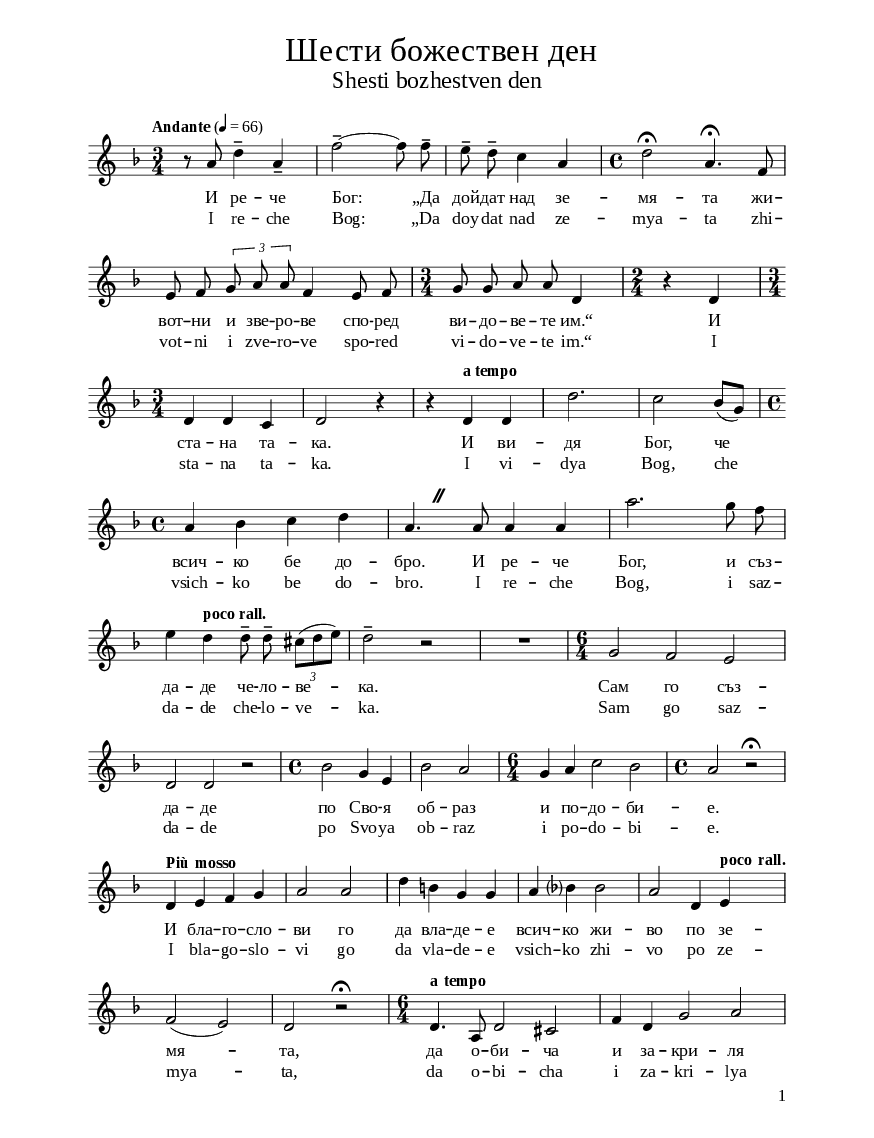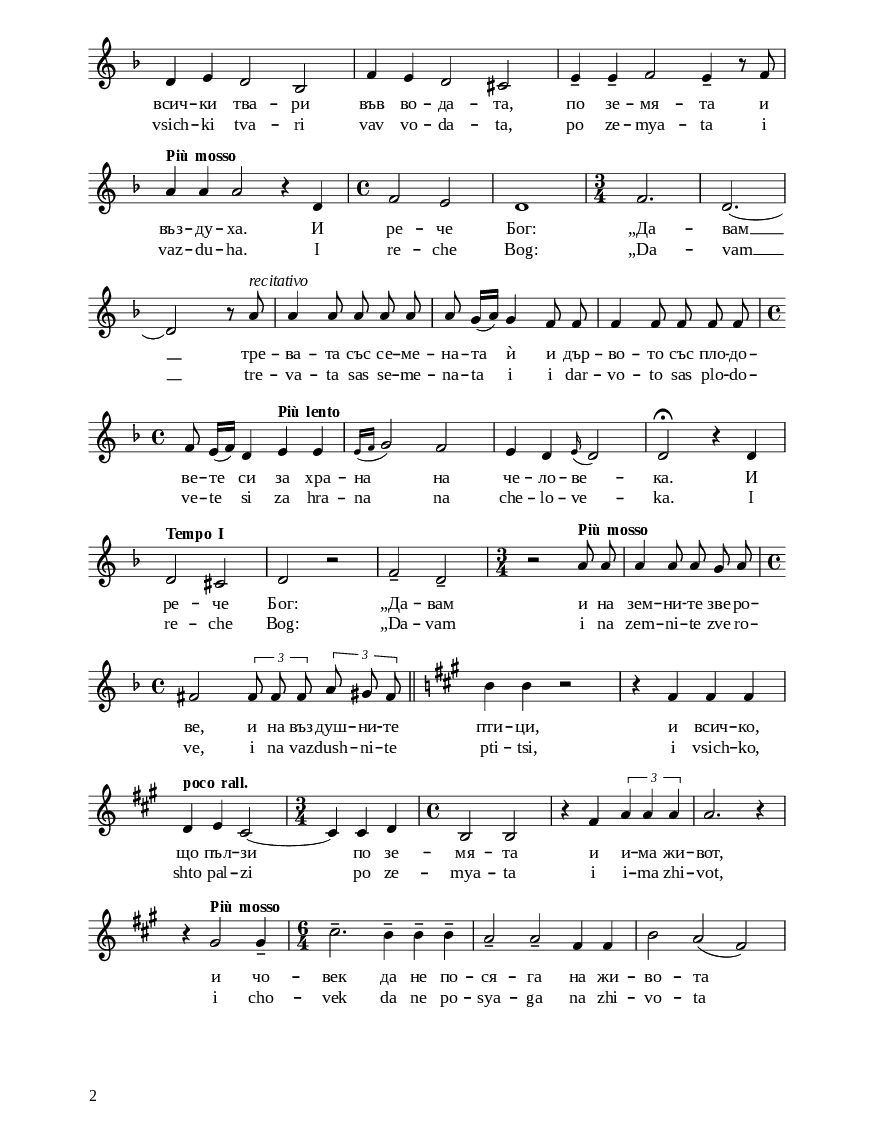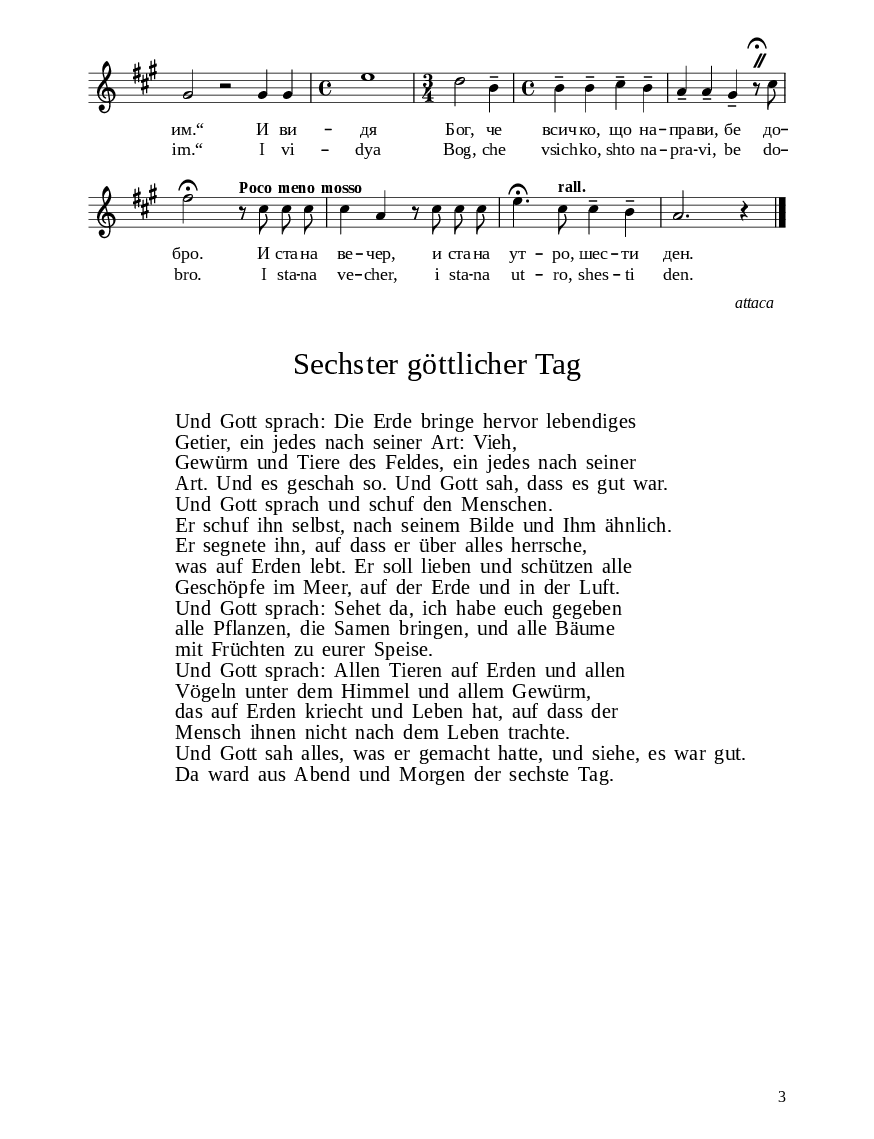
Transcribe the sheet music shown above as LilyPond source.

\version "2.24.0"

% include paper part and global functions
\include "include/globals.ily"

\bookpart {
  \include "include/bookpart-paper.ily"
  \score {
    \include "include/score-layout.ily"

    \new Voice \absolute {
      \clef treble
      \key d \minor
      \time 3/4
      \tempoFunc "Andante" 4 "66"
      \autoBeamOff
      r8 a'8  d''4 -- a'4 --
      | % 183
      f''2 ~ --  f''8  f''8 -- | % 184
      e''8 --  d''8 --  c''4 a'4 | % 185
      \time 4/4  | % 185
      d''2 ^\fermata a'4. ^\fermata f'8 \break | % 186
      e'8 f'8
      \times 2/3  {
        g'8  a'8 a'8
      }
      f'4 e'8 f'8 | % 187
      \time 3/4  | % 187
      g'8 g'8 a'8 a'8 d'4 | % 188
      \time 2/4  | % 188
      r4 d'4  \break | % 189
      \time 3/4  | % 189
      d'4 d'4 c'4 |
      d'2 r4 | % 191
      r4 \tempo "a tempo" d'4  d'4 | % 192
      d''2. | % 193
      c''2 bes'8 ( [ g'8 ) ] \break | % 194
      \time 4/4  | % 194
      a'4  bes'4  c''4  d''4  | % 195

      a'4.^\markup {
        \concat { "       " \musicglyph #"scripts.caesura.straight"}
      } a'8 a'4 a'4 | % 196
      a''2.  g''8 f''8 \break | % 197
      e''4 \tempo "poco rall." d''4
      d''8 --  d''8 -- \once \omit TupletBracket
      \times 2/3  {
        cis''8 ( [  d''8  e''8 ) ]
      } |
      d''2  -- r2 | % 199
      R1 |
      \time 6/4  |
      g'2 f'2 e'2 \break | % 201
      d'2 d'2 r2  | % 202
      \time 4/4  | % 202
      bes'2 g'4 e'4 | % 203
      bes'2 a'2 | % 204
      \time 6/4  | % 204
      g'4 a'4  c''2  bes'2 | % 205
      \time 4/4  | % 205
      a'2 r2 ^\fermata \break | % 206
      d'4 ^\markup{ \bold {Più mosso} } e'4 f'4
      g'4 | % 207
      a'2 a'2 | % 208
      d''4  b'4 g'4 g'4 | % 209
      a'4  bes'?4  bes'2 |
      a'2 d'4 e'4  ^\markup{ \bold {poco rall.} } \break  | % 211
      f'2 ( e'2 ) | % 212
      d'2 r2 ^\fermata | % 213
      \time 6/4  | % 213
      d'4. ^\markup{ \bold {a tempo} } a8 d'2
      cis'2 | % 214
      f'4 d'4 g'2 a'2 \break | % 215
      d'4 e'4 d'2 bes2 | % 216
      f'4 e'4 d'2 cis'2 | % 217
      e'4 -- e'4 -- f'2 e'4 -- r8
      f'8 \break | % 218
      a'4 ^\markup{ \bold {Più mosso} } a'4 a'2 r4
      d'4 | % 219
      \time 4/4  | % 219
      f'2 e'2 |
      d'1  | % 221
      \time 3/4  | % 221
      f'2. | % 222
      d'2. ~ \break | % 223
      d'2 r8 a'8 ^\markup{ \italic {recitativo} } | % 224
      a'4 a'8 a'8 a'8 a'8 | % 225
      a'8 g'16 ( [ a'16 ) ] g'4 f'8
      f'8 | % 226
      f'4 f'8 f'8 f'8 f'8 \break | % 227
      \time 4/4  | % 227
      f'8 e'16 ( [ f'16 ) ] d'4 e'4 ^\markup{ \bold {Più lento} }  e'4 |
      \grace { e'16 [ ( f' ]  } g'2 ) f'2 |
      e'4 d' \grace { e'16 (} d'2 ) |
      d'2 \fermata r4 d'4 |
      d'2 ^\markup{ \bold {Tempo I} } cis'2 | % 232
      d'2 r2 | % 233
      f'2 -- d'2 -- | % 234
      \time 3/4  | % 234
      r2 a'8 ^\markup{ \bold {Più mosso} } a'8  | % 235
      a'4 a'8 a'8 g'8 a'8 \break | % 236
      \time 4/4  | % 236
      fis'2
      \times 2/3  {
        fis'8  fis'8 fis'8
      }
      \times 2/3  {
        a'8  gis'8 fis'8
      }
      \bar "||"

      \key a \major | % 237
      b'4  b'4 r2  | % 238
      r4 fis'4 fis'4 fis'4  | \break % 239
      d'4 ^\markup{ \bold {poco rall.} } e'4 cis'2~ |
      \time 3/4  |
      cis'4 cis'4 d'4 | % 241
      \time 4/4  | % 241
      b2 b2 | % 242
      r4 fis'4 \times 2/3 {
        a'4 a'4 a'4
      }
      | % 243
      a'2. r4 \break | % 244
      r4 gis'2 ^\markup{ \bold {Più mosso} } gis'4 -- | % 245
      \time 6/4  | % 245
      cis''2. --  b'4 --  b'4 --  b'4
      -- | % 246
      a'2 -- a'2 -- fis'4 fis'4
      | % 247
      b'2 a'2 ( fis'2 ) \pageBreak| % 248
      gis'2 r2 gis'4 gis'4 | % 249
      \time 4/4  | % 249
      e''1 |
      \time 3/4  |
      d''2  b'4 -- | % 251
      \time 4/4  | % 251
      b'4 --  b'4 --  cis''4 --  b'4
      -- | % 252
      a'4 -- a'4 -- gis'4 -- r8
      ^\markup {
        \musicglyph #"scripts.caesura.straight"
      }
      ^\fermata
      cis''8  | \break % 253
      fis''2 ^\fermata r8  ^\markup{ \bold {Poco meno mosso} } cis''8
      cis''8  cis''8  | % 254
      cis''4 a'4 r8  cis''8  cis''8
      cis''8 | % 255
      e''4. ^\fermata  cis''8 ^\markup{ \bold {rall.} }
      cis''4 --  b'4 -- | % 256
      a'2. r4 \bar "|."


    }
    \addlyrics {
      И ре -- че Бог:  „Да
      дой -- дат над зе -- мя -- та жи --
      вот -- ни и зве -- ро -- ве спо --
      ред ви -- до -- ве -- те им.“ И
      ста -- на та -- ка. И ви -- дя Бог,
      че  всич -- ко бе до -- бро. И
      ре -- че Бог, и съз -- да -- де че
      -- ло -- ве --  ка. Сам го съз
      -- да -- де по Сво -- я об -- раз и
      по -- до -- би -- е. И бла -- го --
      сло -- ви го да вла -- де -- е
      всич -- ко жи -- во по зе -- мя
      -- та, да о -- би -- ча и за --
      кри -- ля всич -- ки тва -- ри във
      во -- да -- та, по зе -- мя -- та и
      въз -- ду -- ха. И ре -- че Бог:
      „Да -- вам  __ тре -- ва -- та
      със се -- ме -- на -- та  ѝ и
      дър -- во -- то със пло -- до -- ве
      -- те  си за хра --
      на на че -- ло --  ве -- ка. И ре --
      че Бог: „Да -- вам и на зем --
      ни -- те зве -- ро -- ве, и на въз
      -- душ -- ни -- те пти -- ци, и всич
      -- ко, що пъл -- зи  по зе -- мя
      -- та и и -- ма жи -- вот, и чо --
      век да не по -- ся -- га на жи --
      во -- та  им.“ И ви -- дя Бог,
      че всич -- ко, що на -- пра -- ви,
      бе до -- бро. И ста -- на ве --
      чер, и ста -- на ут -- ро, шес --
      ти ден.
    }
    \addlyrics {
      I re -- che Bog:  „Da
      doy -- dat nad ze -- mya -- ta zhi --
      vot -- ni i zve -- ro -- ve spo --
      red vi -- do -- ve -- te im.“ I
      sta -- na ta -- ka. I vi -- dya Bog,
      che  vsich -- ko be do -- bro. I
      re -- che Bog, i saz -- da -- de che
      -- lo -- ve --  ka. Sam go saz
      -- da -- de po Svo -- ya ob -- raz i
      po -- do -- bi -- e. I bla -- go --
      slo -- vi go da vla -- de -- e
      vsich -- ko zhi -- vo po ze -- mya
      -- ta, da o -- bi -- cha i za --
      kri -- lya vsich -- ki tva -- ri vav
      vo -- da -- ta, po ze -- mya -- ta i
      vaz -- du -- ha. I re -- che Bog:
      „Da -- vam  __ tre -- va -- ta
      sas se -- me -- na -- ta  i i
      dar -- vo -- to sas plo -- do -- ve
      -- te  si za hra --
      na na che -- lo -- ve --  ka. I re --
      che Bog: „Da -- vam i na zem --
      ni -- te zve -- ro -- ve, i na vaz
      -- dush -- ni -- te pti -- tsi, i vsich
      -- ko, shto pal -- zi  po ze -- mya
      -- ta i i -- ma zhi -- vot, i cho --
      vek da ne po -- sya -- ga na zhi --
      vo -- ta  im.“ I vi -- dya Bog,
      che vsich -- ko, shto na -- pra -- vi,
      be do -- bro. I sta -- na ve --
      cher, i sta -- na ut -- ro, shes --
      ti den.
    }


    \header {
      title = \titleFunc " Шести божествен ден" "Shesti bozhestven den"
    }

    \midi{}

  } % score

  \markup \raise #2.8 \override #'(baseline-skip . 2) {
    \column {
      \fill-line \italic { "" "" \concat {"attaca" "   " }}
    }
  }
  
  \markup \empty-one

  % include foreign translation(s) of the song
  \version "2.24.0"

\markup \fill-line { \fontsize #deTitleFontSize "Sechster göttlicher Tag" }
\markup \null
\markup \null
\markup \fontsize #deCoupletFontSize {
  \hspace #7
  \override #`(baseline-skip . ,deCoupletBaselineSkip)

  \column {
    \line { " " }


\line { " "Und Gott sprach: Die Erde bringe hervor lebendiges }

\line { " "Getier, ein jedes nach seiner Art: Vieh, }

\line { " "Gewürm und Tiere des Feldes, ein jedes nach seiner }

\line { " "Art. Und es geschah so. Und Gott sah, dass es gut war. }

 \line { " "Und Gott sprach und schuf den Menschen. }

\line { " "Er schuf ihn selbst, nach seinem Bilde und Ihm ähnlich. }

\line { " "Er segnete ihn, auf dass er über alles herrsche, }

\line { " "was auf Erden lebt. Er soll lieben und schützen alle }

\line { " "Geschöpfe im Meer, auf der Erde und in der Luft. }

\line { " " Und Gott sprach: Sehet da, ich habe euch gegeben }

\line { " "alle Pflanzen, die Samen bringen, und alle Bäume }

\line { " "mit Früchten zu eurer Speise. }

\line { " "Und Gott sprach: Allen Tieren auf Erden und allen }

\line { " "Vögeln unter dem Himmel und allem Gewürm, }

\line { " "das auf Erden kriecht und Leben hat, auf dass der }

\line { " "Mensch ihnen nicht nach dem Leben trachte. }

\line { " " Und Gott sah alles, was er gemacht hatte, und siehe, es war gut.  }

\line { " "Da ward aus Abend und Morgen der sechste Tag. }

  }
}

} % bookpart

% Più mosso
%
